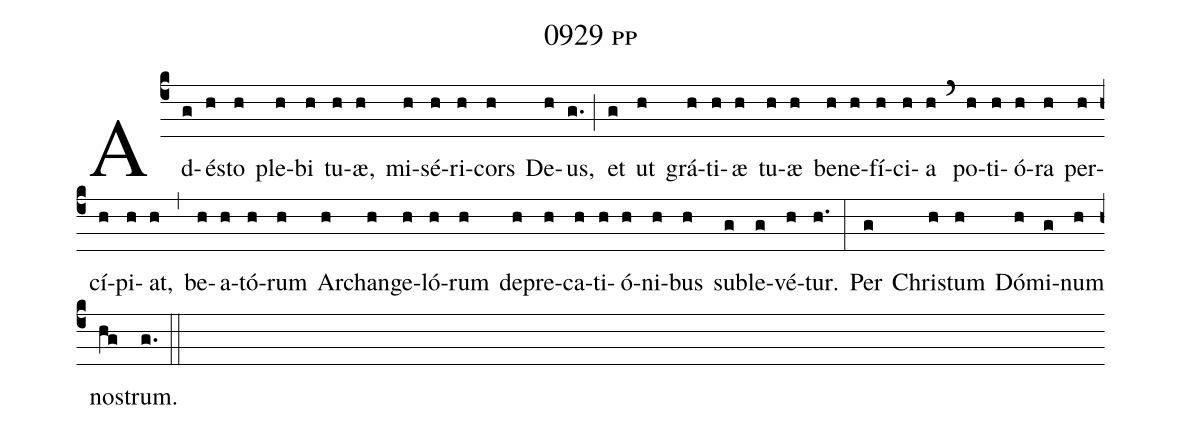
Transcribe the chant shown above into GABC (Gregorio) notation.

name: 0929 pp;
%%
(c4)
Ad(g)és(h)to(h) ple(h)bi(h) tu(h)æ,(h) mi(h)sé(h)ri(h)cors(h) De(h)us,(g.) (;)
et(g) ut(h) grá(h)ti(h)æ(h) tu(h)æ(h) be(h)ne(h)fí(h)ci(h)a(h) (`)
po(h)ti(h)ó(h)ra(h) per(h)cí(h)pi(h)at,(h) (,)
be(h)a(h)tó(h)rum(h) Ar(h)chan(h)ge(h)ló(h)rum(h) de(h)pre(h)ca(h)ti(h)ó(h)ni(h)bus(h) sub(g)le(g)vé(h)tur.(h.) (:)
Per(g) Chris(h)tum(h) Dó(h)mi(g)num(h) nos(hg)trum.(g.) (::)
